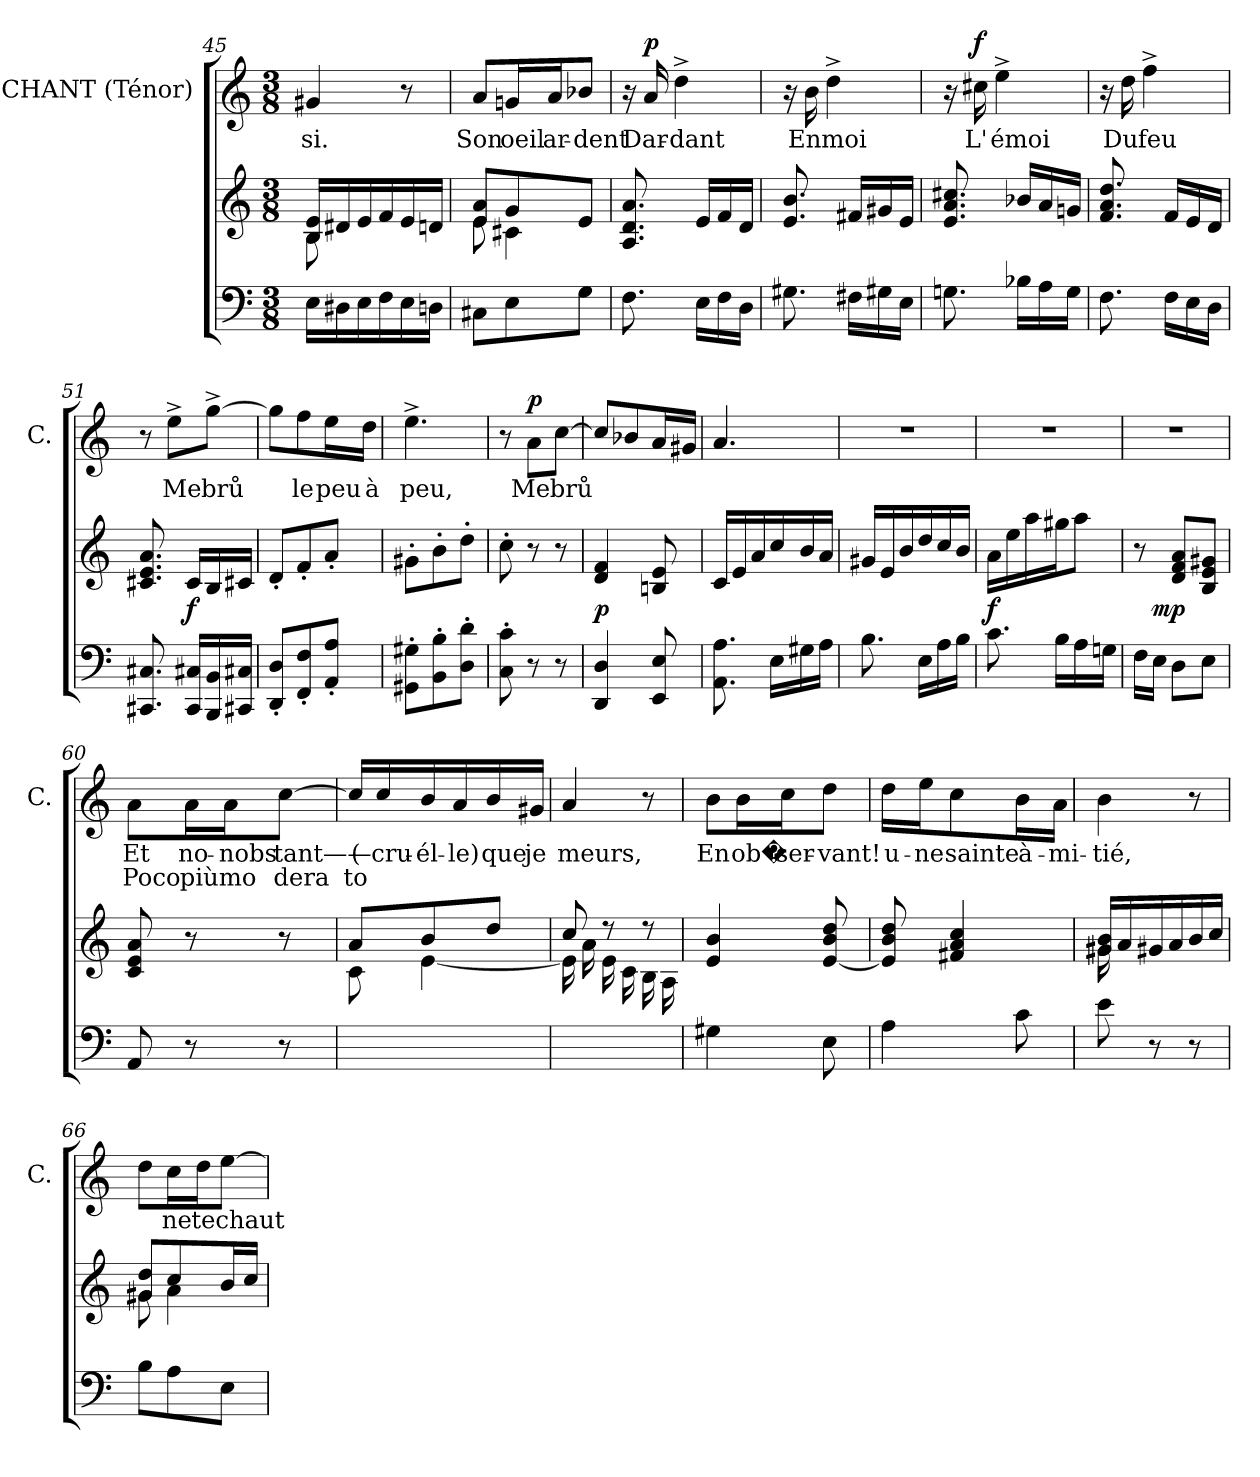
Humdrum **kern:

**kern	**dynam	**kern	**kern	**text	**text	**dynam
*part3	*part3	*part2	*part1	*part1	*part1	*part1
*staff3	*staff3	*staff2	*staff1	*staff1	*staff1	*staff1
*	*	*	*I"CHANT (Ténor)	*	*	*
*	*	*	*I'C.	*	*	*
!!LO:LB:g=z
*clefF4	*	*clefG2	*clefG2	*	*	*
*k[]	*	*k[]	*k[]	*	*	*
*M3/8	*	*M3/8	*M3/8	*	*	*
=45	=45	=45	=45	=45	=45	=45
*	*	*^	*	*	*	*
16Ei\LL	.	16Bj/ 16ej/LL	8BZ\	4g#Xj/	si.	.	.
16D#Xi\	.	16d#Xj/	.	.	.	.	.
16Ei\	.	16ej/	4ryy	.	.	.	.
16Fi\	.	16fj/	.	.	.	.	.
16Ei\	.	16ej/	.	8r	.	.	.
16Dni\JJ	.	16dnj/JJ	.	.	.	.	.
=46	=46	=46	=46	=46	=46	=46	=46
8C#Xi\L	.	8ej/ 8aj/L	8eZ\	8aj/L	Son	.	.
8Ei\	.	8gj/	4c#XZ\	16gnj/L	oeil	.	.
.	.	.	.	16aj/J	ar-	.	.
8Gi\J	.	8ej/J	.	8b-Xj/J	dent	.	.
*	*	*v	*v	*	*	*	*
=47	=47	=47	=47	=47	=47	=47
8.Fi\	.	8.aj/ 8.dj/ 8.Aj/	16r	.	.	.
!	!	!	!	!	!	!LO:DY:a
.	.	.	16aj/	Dar-	.	p
.	.	.	4dd^>j\	dant	.	.
16Ei\LL	.	16ej/LL	.	.	.	.
16Fi\	.	16fj/	.	.	.	.
16Di\JJ	.	16dj/JJ	.	.	.	.
=48	=48	=48	=48	=48	=48	=48
8.G#Xi\	.	8.bj/ 8.ej/	16r	.	.	.
.	.	.	16bj\	En	.	.
.	.	.	4dd^>j\	moi	.	.
16F#Xi\LL	.	16f#Xj/LL	.	.	.	.
16G#Xi\	.	16g#Xj/	.	.	.	.
16Ei\JJ	.	16ej/JJ	.	.	.	.
=49	=49	=49	=49	=49	=49	=49
8.Gni\	.	8.cc#Xj/ 8.aj/ 8.ej/	16r	.	.	.
!	!	!	!	!	!	!LO:DY:a
.	.	.	16cc#Xj\	L'	.	f
.	.	.	4ee^>j\	émoi	.	.
16B-Xi\LL	.	16b-Xj/LL	.	.	.	.
16Ai\	.	16aj/	.	.	.	.
16Gi\JJ	.	16gnj/JJ	.	.	.	.
!!LO:LB:g=z
=50	=50	=50	=50	=50	=50	=50
8.Fi\	.	8.ddj/ 8.aj/ 8.fj/	16r	.	.	.
.	.	.	16ddj\	Du	.	.
.	.	.	4ff^>j\	feu	.	.
16Fi\LL	.	16fj/LL	.	.	.	.
16Ei\	.	16ej/	.	.	.	.
16Di\JJ	.	16dj/JJ	.	.	.	.
=51	=51	=51	=51	=51	=51	=51
8.C#Xi/ 8.CC#Xi/	.	8.aj/ 8.ej/ 8.c#Xj/	8r	.	.	.
.	.	.	8ee^>j\L	Me	.	.
!	!LO:DY:a	!	!	!	!	!
16C#Xi/ 16CC#i/LL	f	16c#j/LL	.	.	.	.
16BBi/ 16BBBi/	.	16Bj/	[8gg^>j\J	brů-	.	.
16C#Xi/ 16CC#Xi/JJ	.	16c#Xj/JJ	.	.	.	.
=52	=52	=52	=52	=52	=52	=52
8Di'</ 8DDi'</L	.	8d'<j/L	8ggj\L]	--	.	.
8Fi'</ 8FFi'</	.	8f'<j/	8ffj\	le	.	.
8Ai'</ 8AAi'</J	.	8a'<j/J	16eej\L	peu	.	.
.	.	.	16ddj\JJ	à	.	.
=53	=53	=53	=53	=53	=53	=53
8GG#Xi'>\ 8G#Xi'>\L	.	8g#X'>j\L	4.ee^>j\	peu,	.	.
8BBi'>\ 8Bi'>\	.	8b'>j\	.	.	.	.
8Di'>\ 8di'>\J	.	8dd'>j\J	.	.	.	.
=54	=54	=54	=54	=54	=54	=54
8Ci'>\ 8ci'>\	.	8cc'>j\	8r	.	.	.
!	!	!	!	!	!	!LO:DY:a
8r	.	8r	8aj\L	Me	.	p
8r	.	8r	[8ccj\J	brů	.	.
!!LO:PB:g=z
=55	=55	=55	=55	=55	=55	=55
!	!LO:DY:a	!	!	!	!	!
4Di/ 4DDi/	p	4fj/ 4dj/	8ccj/L]	.	.	.
.	.	.	8b-Xj/	.	.	.
8Ei/ 8EEi/	.	8ej/ 8Bnj/	16aj/L	.	.	.
.	.	.	16g#Xj/JJ	.	.	.
=56	=56	=56	=56	=56	=56	=56
8.AAi\ 8.Ai\	.	16cj/LL	4.aj/	.	.	.
.	.	16ej/	.	.	.	.
.	.	16aj/	.	.	.	.
16Ei\LL	.	16ccj/	.	.	.	.
16G#Xi\	.	16bj/	.	.	.	.
16Ai\JJ	.	16aj/JJ	.	.	.	.
=57	=57	=57	=57	=57	=57	=57
8.Bi\	.	16g#Xj/LL	4.r	.	.	.
.	.	16ej/	.	.	.	.
.	.	16bj/	.	.	.	.
16Ei\LL	.	16ddj/	.	.	.	.
16Ai\	.	16ccj/	.	.	.	.
16Bi\JJ	.	16bj/JJ	.	.	.	.
=58	=58	=58	=58	=58	=58	=58
!	!LO:DY:a	!	!	!	!	!
8.ci\	f	16aj\LL	4.r	.	.	.
.	.	16eej\	.	.	.	.
.	.	16aaj\	.	.	.	.
16Bi\LL	.	16gg#Xj\J	.	.	.	.
16Ai\	.	8aaj\J	.	.	.	.
16Gni\JJ	.	.	.	.	.	.
!!LO:LB:g=z
=59	=59	=59	=59	=59	=59	=59
16Fi\LL	.	8r	4.r	.	.	.
!	!LO:DY:a	!	!	!	!	!
16Ei\JJ	mp	.	.	.	.	.
8Di\L	.	8aj/ 8fj/ 8dj/L	.	.	.	.
8Ei\J	.	8g#Xj/ 8ej/ 8Bj/J	.	.	.	.
=60	=60	=60	=60	=60	=60	=60
8AAi/	.	8aj/ 8ej/ 8cj/	8aj\L	Et	Poco	.
8r	.	8r	16aj\L	no-	più	.
.	.	.	16aj\J	nobs	mo	.
8r	.	8r	[8ccj\J	tant——	dera	.
=61	=61	=61	=61	=61	=61	=61
*	*	*^	*	*	*	*
4.ryy	.	8aj/L	8ci\	16ccj/LL]	(	to	.
.	.	.	.	16ccj/	cru-	.	.
.	.	8bj/	[4ei\	16bj/	él-	.	.
.	.	.	.	16aj/	le)	.	.
.	.	8ddj/J	.	16bj/	que	.	.
.	.	.	.	16g#Xj/JJ	je	.	.
=62	=62	=62	=62	=62	=62	=62	=62
4.ryy	.	8ccj/	16ei\]	4aj/	meurs,	.	.
.	.	.	16ai\	.	.	.	.
.	.	8r	16ei\	.	.	.	.
.	.	.	16ci\	.	.	.	.
.	.	8r	16Bi\	8r	.	.	.
.	.	.	16Ai\	.	.	.	.
*	*	*v	*v	*	*	*	*
!!LO:LB:g=z
=63	=63	=63	=63	=63	=63	=63
4G#Xi\	.	4bj/ 4ej/	8bj\L	En	.	.
.	.	.	16bj\L	ob�	.	.
.	.	.	16ccj\J	ser-	.	.
8Ei\	.	8ddj/ 8bj/ [8ej/	8ddj\J	vant!	.	.
=64	=64	=64	=64	=64	=64	=64
4Ai\	.	8ddj/ 8bj/ 8ej]/	16ddj\LL	u-	.	.
.	.	.	16eej\J	ne	.	.
.	.	4ccj/ 4aj/ 4f#Xj/	8ccj\	sainte	.	.
8ci\	.	.	16bj\L	à-	.	.
.	.	.	16aj\JJ	mi-	.	.
=65	=65	=65	=65	=65	=65	=65
*	*	*^	*	*	*	*
8ei\	.	16g#Xj/ 16bj/LL	16g#XZ\	4bj\	tié,	.	.
.	.	16aj/	4ryy	.	.	.	.
8r	.	16g#Xj/	.	.	.	.	.
.	.	16aj/	.	.	.	.	.
8r	.	16bj/	.	8r	.	.	.
.	.	16ccj/JJ	16ryy	.	.	.	.
=66	=66	=66	=66	=66	=66	=66	=66
8Bi\L	.	8g#Xj/ 8ddj/L	8g#XZ\	8ddj\L	.	.	.
8Ai\	.	8ccj/	4aZ\	16ccj\L	ne	.	.
.	.	.	.	16ddj\J	te	.	.
8Ei\J	.	16bj/L	.	[8eej\J	chaut	.	.
.	.	16ccj/JJ	.	.	.	.	.
*	*	*v	*v	*	*	*	*
=	=	=	=	=	=	=
*-	*-	*-	*-	*-	*-	*-
